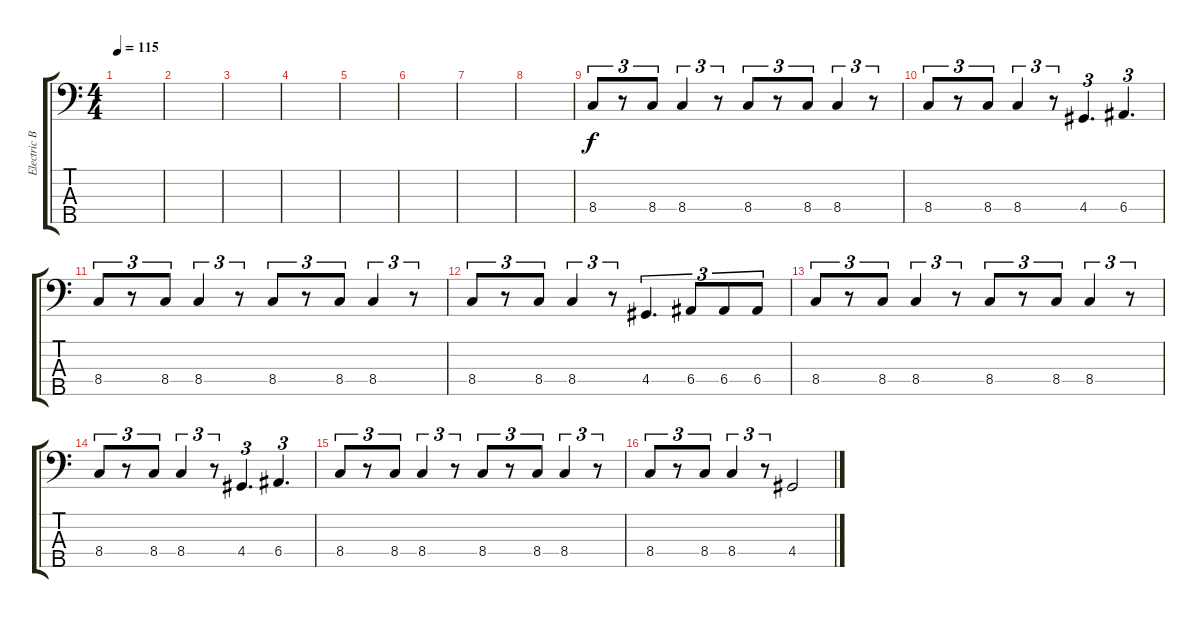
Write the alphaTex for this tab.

\track ("Electric Bass" "Electric B") {instrument electricbassfinger}
\staff {score tabs}
\tuning (G2 D2 A1 E1 B0) {hide}
\ts (4 4)
\tempo 115
\clef f4
\ks c
|
|
|
|
|
|
|
|
8.4.8{tu (3 2)} r.8{tu (3 2)} 8.4.8{tu (3 2)} 8.4.4{tu (3 2)} r.8{tu (3 2)} 8.4.8{tu (3 2)} r.8{tu (3 2)} 8.4.8{tu (3 2)} 8.4.4{tu (3 2)} r.8{tu (3 2)} |
8.4.8{tu (3 2)} r.8{tu (3 2)} 8.4.8{tu (3 2)} 8.4.4{tu (3 2)} r.8{tu (3 2)} 4.4.4{d tu (3 2)} 6.4.4{d tu (3 2)} |
8.4.8{tu (3 2)} r.8{tu (3 2)} 8.4.8{tu (3 2)} 8.4.4{tu (3 2)} r.8{tu (3 2)} 8.4.8{tu (3 2)} r.8{tu (3 2)} 8.4.8{tu (3 2)} 8.4.4{tu (3 2)} r.8{tu (3 2)} |
8.4.8{tu (3 2)} r.8{tu (3 2)} 8.4.8{tu (3 2)} 8.4.4{tu (3 2)} r.8{tu (3 2)} 4.4.4{d tu (3 2)} 6.4.8{tu (3 2)} 6.4.8{tu (3 2)} 6.4.8{tu (3 2)} |
8.4.8{tu (3 2)} r.8{tu (3 2)} 8.4.8{tu (3 2)} 8.4.4{tu (3 2)} r.8{tu (3 2)} 8.4.8{tu (3 2)} r.8{tu (3 2)} 8.4.8{tu (3 2)} 8.4.4{tu (3 2)} r.8{tu (3 2)} |
8.4.8{tu (3 2)} r.8{tu (3 2)} 8.4.8{tu (3 2)} 8.4.4{tu (3 2)} r.8{tu (3 2)} 4.4.4{d tu (3 2)} 6.4.4{d tu (3 2)} |
8.4.8{tu (3 2)} r.8{tu (3 2)} 8.4.8{tu (3 2)} 8.4.4{tu (3 2)} r.8{tu (3 2)} 8.4.8{tu (3 2)} r.8{tu (3 2)} 8.4.8{tu (3 2)} 8.4.4{tu (3 2)} r.8{tu (3 2)} |
8.4.8{tu (3 2)} r.8{tu (3 2)} 8.4.8{tu (3 2)} 8.4.4{tu (3 2)} r.8{tu (3 2)} 4.4.2
